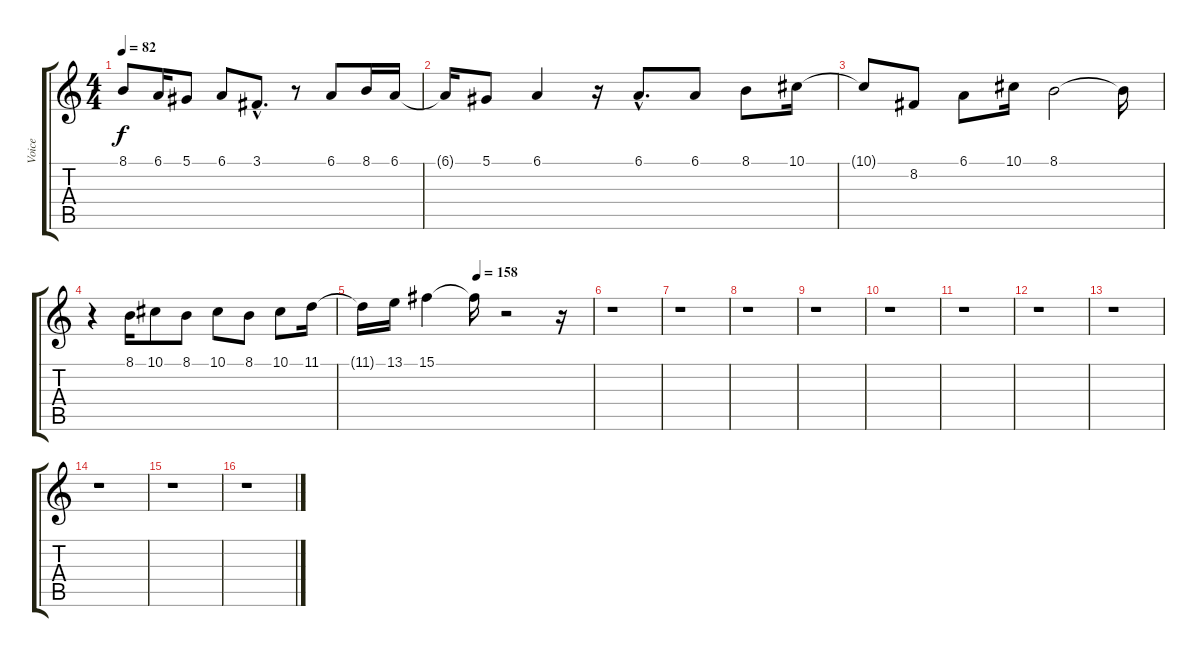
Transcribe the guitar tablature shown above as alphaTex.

\track ("Voice" "Voice") {instrument trumpet}
\staff {score tabs}
\tuning (Eb4 Bb3 Gb3 Db3 Ab2 Eb2) {hide}
\ts (4 4)
\tempo 82
\clef g2
\ks c
8.1{t}.8{dy f} 6.1.16 5.1.8 6.1.8 3.1{hac}.8{d} r.8 6.1.8 8.1.16 6.1.16 |
6.1{t}.16 5.1.8 6.1.4 r.16 6.1{hac}.8{d} 6.1.8 8.1.8 10.1.16 |
10.1{t}.8 8.2.8 6.1.8 10.1.16 8.1.2 8.1{t}.16 |
r.4 8.1.16 10.1.8 8.1.8 10.1.8 8.1.8 10.1.8 11.1.16 |
\tempo (158 0.5)
11.1{t}.16 13.1.16 15.1.4 15.1{t}.16 r.2 r.16 |
r.1 |
r.1 |
r.1 |
r.1 |
r.1 |
r.1 |
r.1 |
r.1 |
r.1 |
r.1 |
r.1
